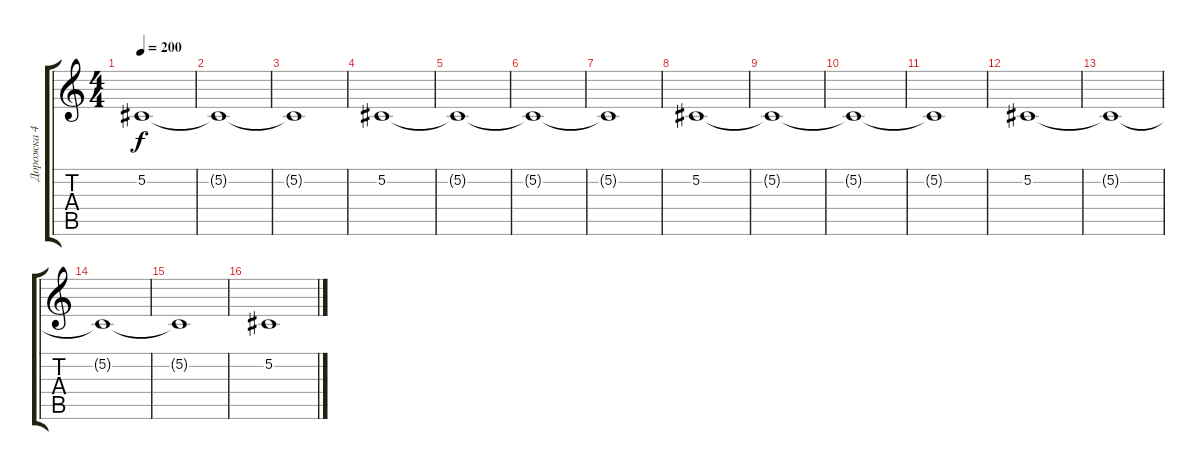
\track ("Дорожка 4" "Дорожка 4") {instrument tremolostrings}
\staff {score tabs}
\tuning (Db4 Ab3 E3 B2 Gb2 Db2) {hide}
\ts (4 4)
\tempo 200
\clef g2
\ks c
5.2{t}.1{dy f} |
5.2{t}.1 |
5.2{t}.1 |
5.2.1 |
5.2{t}.1 |
5.2{t}.1 |
5.2{t}.1 |
5.2.1 |
5.2{t}.1 |
5.2{t}.1 |
5.2{t}.1 |
5.2.1 |
5.2{t}.1 |
5.2{t}.1 |
5.2{t}.1 |
5.2.1
